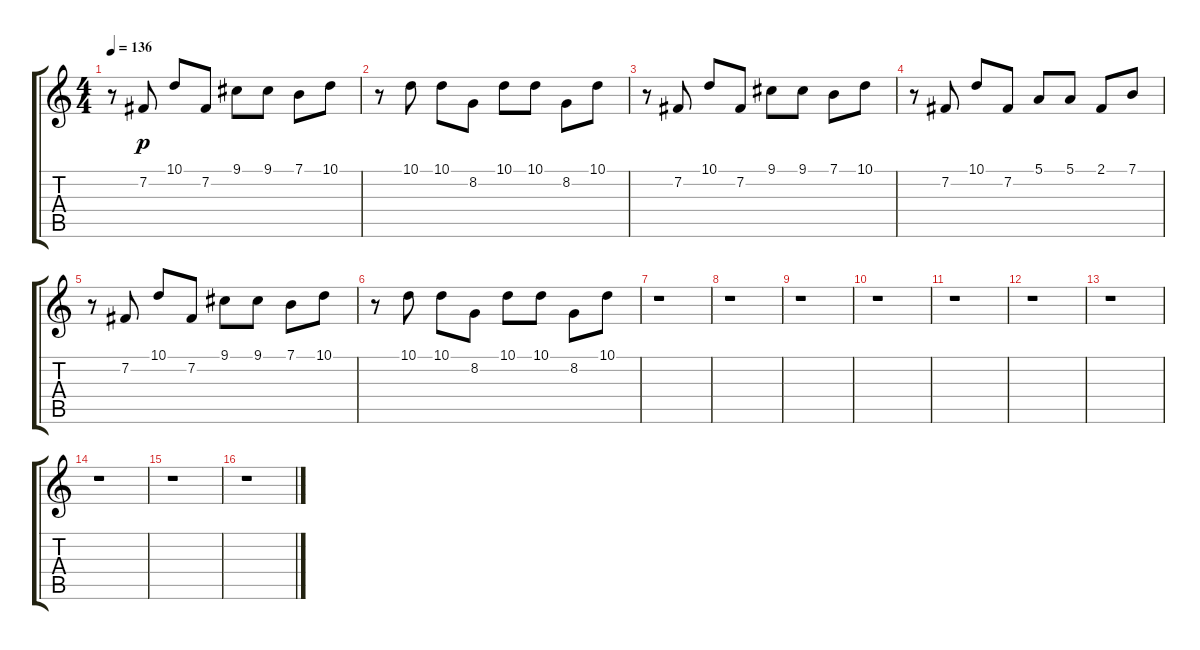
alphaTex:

\track "" {instrument xylophone}
\staff {score tabs}
\tuning (E4 B3 G3 D3 A2 E2) {hide}
\ts (4 4)
\tempo 136
\clef g2
\ks c
r.8{dy p} 7.2.8 10.1.8 7.2.8 9.1.8 9.1.8 7.1.8 10.1.8 |
r.8 10.1.8 10.1.8 8.2.8 10.1.8 10.1.8 8.2.8 10.1.8 |
r.8 7.2.8 10.1.8 7.2.8 9.1.8 9.1.8 7.1.8 10.1.8 |
r.8 7.2.8 10.1.8 7.2.8 5.1.8 5.1.8 2.1.8 7.1.8 |
r.8 7.2.8 10.1.8 7.2.8 9.1.8 9.1.8 7.1.8 10.1.8 |
r.8 10.1.8 10.1.8 8.2.8 10.1.8 10.1.8 8.2.8 10.1.8 |
r.1 |
r.1 |
r.1 |
r.1 |
r.1 |
r.1 |
r.1 |
r.1 |
r.1 |
r.1
